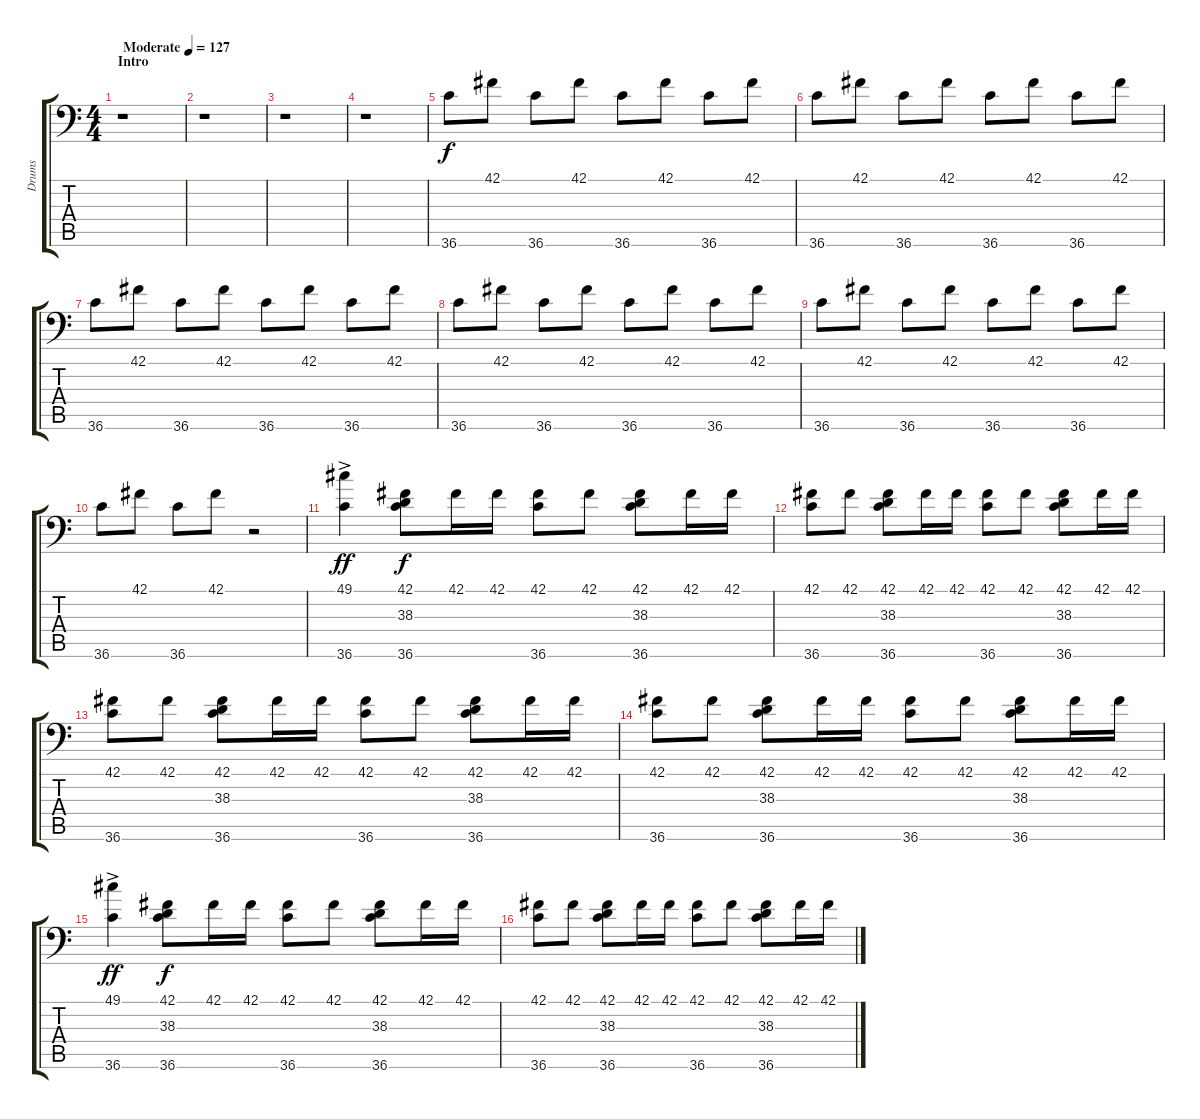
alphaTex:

\track ("Drums" "Drums") {instrument acousticgrandpiano}
\staff {score tabs}
\tuning (C-1 C-1 C-1 C-1 C-1 C-1) {hide}
\ts (4 4)
\section ("" "Intro")
\tempo (127 "Moderate")
\clef f4
\ks c
r.1{dy f instrument acousticgrandpiano} |
r.1 |
r.1 |
r.1 |
36.6.8 42.1.8 36.6.8 42.1.8 36.6.8 42.1.8 36.6.8 42.1.8 |
36.6.8 42.1.8 36.6.8 42.1.8 36.6.8 42.1.8 36.6.8 42.1.8 |
36.6.8 42.1.8 36.6.8 42.1.8 36.6.8 42.1.8 36.6.8 42.1.8 |
36.6.8 42.1.8 36.6.8 42.1.8 36.6.8 42.1.8 36.6.8 42.1.8 |
36.6.8 42.1.8 36.6.8 42.1.8 36.6.8 42.1.8 36.6.8 42.1.8 |
36.6.8 42.1.8 36.6.8 42.1.8 r.2 |
(49.1{ac} 36.6).4{dy ff} (42.1 38.3 36.6).8{dy f} 42.1.16 42.1.16 (42.1 36.6).8 42.1.8 (42.1 38.3 36.6).8 42.1.16 42.1.16 |
(42.1 36.6).8 42.1.8 (42.1 38.3 36.6).8 42.1.16 42.1.16 (42.1 36.6).8 42.1.8 (42.1 38.3 36.6).8 42.1.16 42.1.16 |
(42.1 36.6).8 42.1.8 (42.1 38.3 36.6).8 42.1.16 42.1.16 (42.1 36.6).8 42.1.8 (42.1 38.3 36.6).8 42.1.16 42.1.16 |
(42.1 36.6).8 42.1.8 (42.1 38.3 36.6).8 42.1.16 42.1.16 (42.1 36.6).8 42.1.8 (42.1 38.3 36.6).8 42.1.16 42.1.16 |
(49.1{ac} 36.6).4{dy ff} (42.1 38.3 36.6).8{dy f} 42.1.16 42.1.16 (42.1 36.6).8 42.1.8 (42.1 38.3 36.6).8 42.1.16 42.1.16 |
(42.1 36.6).8 42.1.8 (42.1 38.3 36.6).8 42.1.16 42.1.16 (42.1 36.6).8 42.1.8 (42.1 38.3 36.6).8 42.1.16 42.1.16
